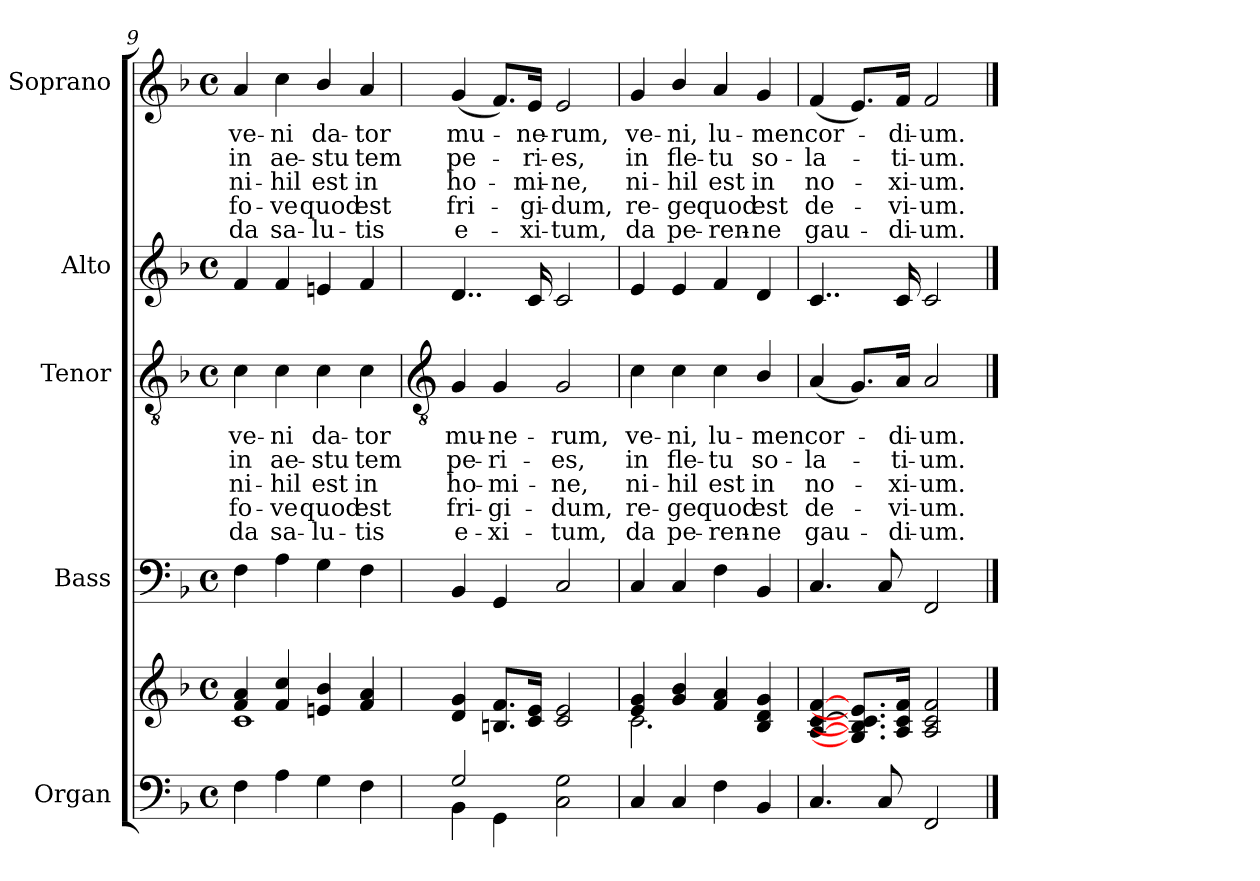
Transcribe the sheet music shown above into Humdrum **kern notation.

**kern	**kern	**kern	**kern	**text	**text	**text	**text	**text	**kern	**kern	**text	**text	**text	**text	**text
*part5	*part5	*part4	*part3	*part3	*part3	*part3	*part3	*part3	*part2	*part1	*part1	*part1	*part1	*part1	*part1
*staff6	*staff5	*staff4	*staff3	*staff3	*staff3	*staff3	*staff3	*staff3	*staff2	*staff1	*staff1	*staff1	*staff1	*staff1	*staff1
*I"Organ	*	*I"Bass	*I"Tenor	*	*	*	*	*	*I"Alto	*I"Soprano	*	*	*	*	*
*	*	*I'B	*I'T	*	*	*	*	*	*I'A	*I'S	*	*	*	*	*
*clefF4	*clefG2	*clefF4	*clefGv2	*	*	*	*	*	*clefG2	*clefG2	*	*	*	*	*
*k[b-]	*k[b-]	*k[b-]	*k[b-]	*	*	*	*	*	*k[b-]	*k[b-]	*	*	*	*	*
*F:	*F:	*F:	*F:	*	*	*	*	*	*F:	*F:	*	*	*	*	*
*M4/4	*M4/4	*M4/4	*M4/4	*	*	*	*	*	*M4/4	*M4/4	*	*	*	*	*
*met(c)	*met(c)	*met(c)	*met(c)	*	*	*	*	*	*met(c)	*met(c)	*	*	*	*	*
=9	=9	=9	=9	=9	=9	=9	=9	=9	=9	=9	=9	=9	=9	=9	=9
*	*^	*	*	*	*	*	*	*	*	*	*	*	*	*	*
!	!	!	!	!	!LO:LY:b	!LO:LY:b	!LO:LY:b	!LO:LY:b	!LO:LY:b	!	!	!LO:LY:b	!LO:LY:b	!LO:LY:b	!LO:LY:b	!LO:LY:b
4F	4f 4a	1c\	4F	4c	ve-	-in	ni-	-fo-	-da	4f	4a	ve-	-in	ni-	-fo-	-da
!	!	!	!	!	!LO:LY:b	!LO:LY:b	!LO:LY:b	!LO:LY:b	!LO:LY:b	!	!	!LO:LY:b	!LO:LY:b	!LO:LY:b	!LO:LY:b	!LO:LY:b
4A	4f 4cc	.	4A	4c	ni	ae-	-hil	ve	sa-	4f	4cc	ni	ae-	-hil	ve	sa-
!	!	!	!	!	!LO:LY:b	!LO:LY:b	!LO:LY:b	!LO:LY:b	!LO:LY:b	!	!	!LO:LY:b	!LO:LY:b	!LO:LY:b	!LO:LY:b	!LO:LY:b
4G	4en 4b-	.	4G	4c	-da-	-stu	est	quod	lu-	4en	4b-/	-da-	-stu	est	quod	lu-
!	!	!	!	!	!LO:LY:b	!LO:LY:b	!LO:LY:b	!LO:LY:b	!LO:LY:b	!	!	!LO:LY:b	!LO:LY:b	!LO:LY:b	!LO:LY:b	!LO:LY:b
4F	4f 4a	.	4F	4c	-tor	tem	in	est	tis	4f	4a	-tor	tem	in	est	tis
!!LO:LB:g=z
=10	=10	=10	=10	=10	=10	=10	=10	=10	=10	=10	=10	=10	=10	=10	=10	=10
*	*	*	*	*clefGv2	*	*	*	*	*	*	*	*	*	*	*	*
*^	*	*	*	*	*	*	*	*	*	*	*	*	*	*	*	*
!	!	!	!	!	!	!LO:LY:b	!LO:LY:b	!LO:LY:b	!LO:LY:b	!LO:LY:b	!	!	!LO:LY:b	!LO:LY:b	!LO:LY:b	!LO:LY:b	!LO:LY:b
2G/	4BB-\	4d 4g	2ryy	4BB-	4G	mu-	-pe-	-ho-	-fri-	-e-	4..d	(<4g	mu-	pe-	ho-	fri-	e-
!	!	!	!	!	!	!LO:LY:b	!LO:LY:b	!LO:LY:b	!LO:LY:b	!LO:LY:b	!	!	!	!	!	!	!
.	4GG\	8.Bn 8.fL	.	4GG	4G	-ne-	-ri-	-mi-	-gi-	-xi-	.	8.f/L)	.	.	.	.	.
!	!	!	!	!	!	!	!	!	!	!	!	!	!LO:LY:b	!LO:LY:b	!LO:LY:b	!LO:LY:b	!LO:LY:b
.	.	16c 16eJ	.	.	.	.	.	.	.	.	16c	16e/Jk	ne-	-ri-	-mi-	-gi-	-xi-
!	!	!	!	!	!	!LO:LY:b	!LO:LY:b	!LO:LY:b	!LO:LY:b	!LO:LY:b	!	!	!LO:LY:b	!LO:LY:b	!LO:LY:b	!LO:LY:b	!LO:LY:b
2ryy	2C 2G	2c 2e	2ryy	2C	2G	-rum,	es,	ne,	dum,	tum,	2c	2e	-rum,	es,	ne,	dum,	tum,
=11	=11	=11	=11	=11	=11	=11	=11	=11	=11	=11	=11	=11	=11	=11	=11	=11	=11
!	!	!	!	!	!	!LO:LY:b	!LO:LY:b	!LO:LY:b	!LO:LY:b	!LO:LY:b	!	!	!LO:LY:b	!LO:LY:b	!LO:LY:b	!LO:LY:b	!LO:LY:b
*v	*v	*	*	*	*	*	*	*	*	*	*	*	*	*	*	*	*
4C	4e 4g	2.c\	4C	4c	ve-	-in	ni-	-re-	-da	4e	4g	ve-	-in	ni-	-re-	-da
!	!	!	!	!	!LO:LY:b	!LO:LY:b	!LO:LY:b	!LO:LY:b	!LO:LY:b	!	!	!LO:LY:b	!LO:LY:b	!LO:LY:b	!LO:LY:b	!LO:LY:b
4C	4g 4b-	.	4C	4c	ni,	fle-	-hil	ge	pe-	4e	4b-/	ni,	fle-	-hil	ge	pe-
!	!	!	!	!	!LO:LY:b	!LO:LY:b	!LO:LY:b	!LO:LY:b	!LO:LY:b	!	!	!LO:LY:b	!LO:LY:b	!LO:LY:b	!LO:LY:b	!LO:LY:b
4F	4f 4a	.	4F	4c	-lu-	-tu	est	quod	ren-	4f	4a	-lu-	-tu	est	quod	ren-
!	!	!	!	!	!LO:LY:b	!LO:LY:b	!LO:LY:b	!LO:LY:b	!LO:LY:b	!	!	!LO:LY:b	!LO:LY:b	!LO:LY:b	!LO:LY:b	!LO:LY:b
4BB-	4B- 4d 4g	4ryy	4BB-	4B-/	-men	so-	-in	est	ne	4d	4g	-men	so-	-in	est	ne
=12	=12	=12	=12	=12	=12	=12	=12	=12	=12	=12	=12	=12	=12	=12	=12	=12
!	!	!	!	!	!LO:LY:b	!LO:LY:b	!LO:LY:b	!LO:LY:b	!LO:LY:b	!	!	!LO:LY:b	!LO:LY:b	!LO:LY:b	!LO:LY:b	!LO:LY:b
4.C	[4A [4c [4f	1ryy	4.C	(<4A	cor-	la-	no-	de-	gau-	4..c	(<4f	cor-	la-	no-	de-	gau-
.	8.G] 8.B-] 8.c] 8.e]L	.	.	8.G/L)	.	.	.	.	.	.	8.e/L)	.	.	.	.	.
8C	.	.	8C	.	.	.	.	.	.	.	.	.	.	.	.	.
!	!	!	!	!	!LO:LY:b	!LO:LY:b	!LO:LY:b	!LO:LY:b	!LO:LY:b	!	!	!LO:LY:b	!LO:LY:b	!LO:LY:b	!LO:LY:b	!LO:LY:b
.	16A 16c 16fJ	.	.	16A/Jk	di-	-ti-	-xi-	-vi-	-di-	16c	16f/Jk	di-	-ti-	-xi-	-vi-	-di-
!	!	!	!	!	!LO:LY:b	!LO:LY:b	!LO:LY:b	!LO:LY:b	!LO:LY:b	!	!	!LO:LY:b	!LO:LY:b	!LO:LY:b	!LO:LY:b	!LO:LY:b
2FF	2A 2c 2f	.	2FF	2A	-um.	um.	um.	um.	um.	2c	2f	-um.	um.	um.	um.	um.
*	*v	*v	*	*	*	*	*	*	*	*	*	*	*	*	*	*
==	==	==	==	==	==	==	==	==	==	==	==	==	==	==	==
*-	*-	*-	*-	*-	*-	*-	*-	*-	*-	*-	*-	*-	*-	*-	*-
